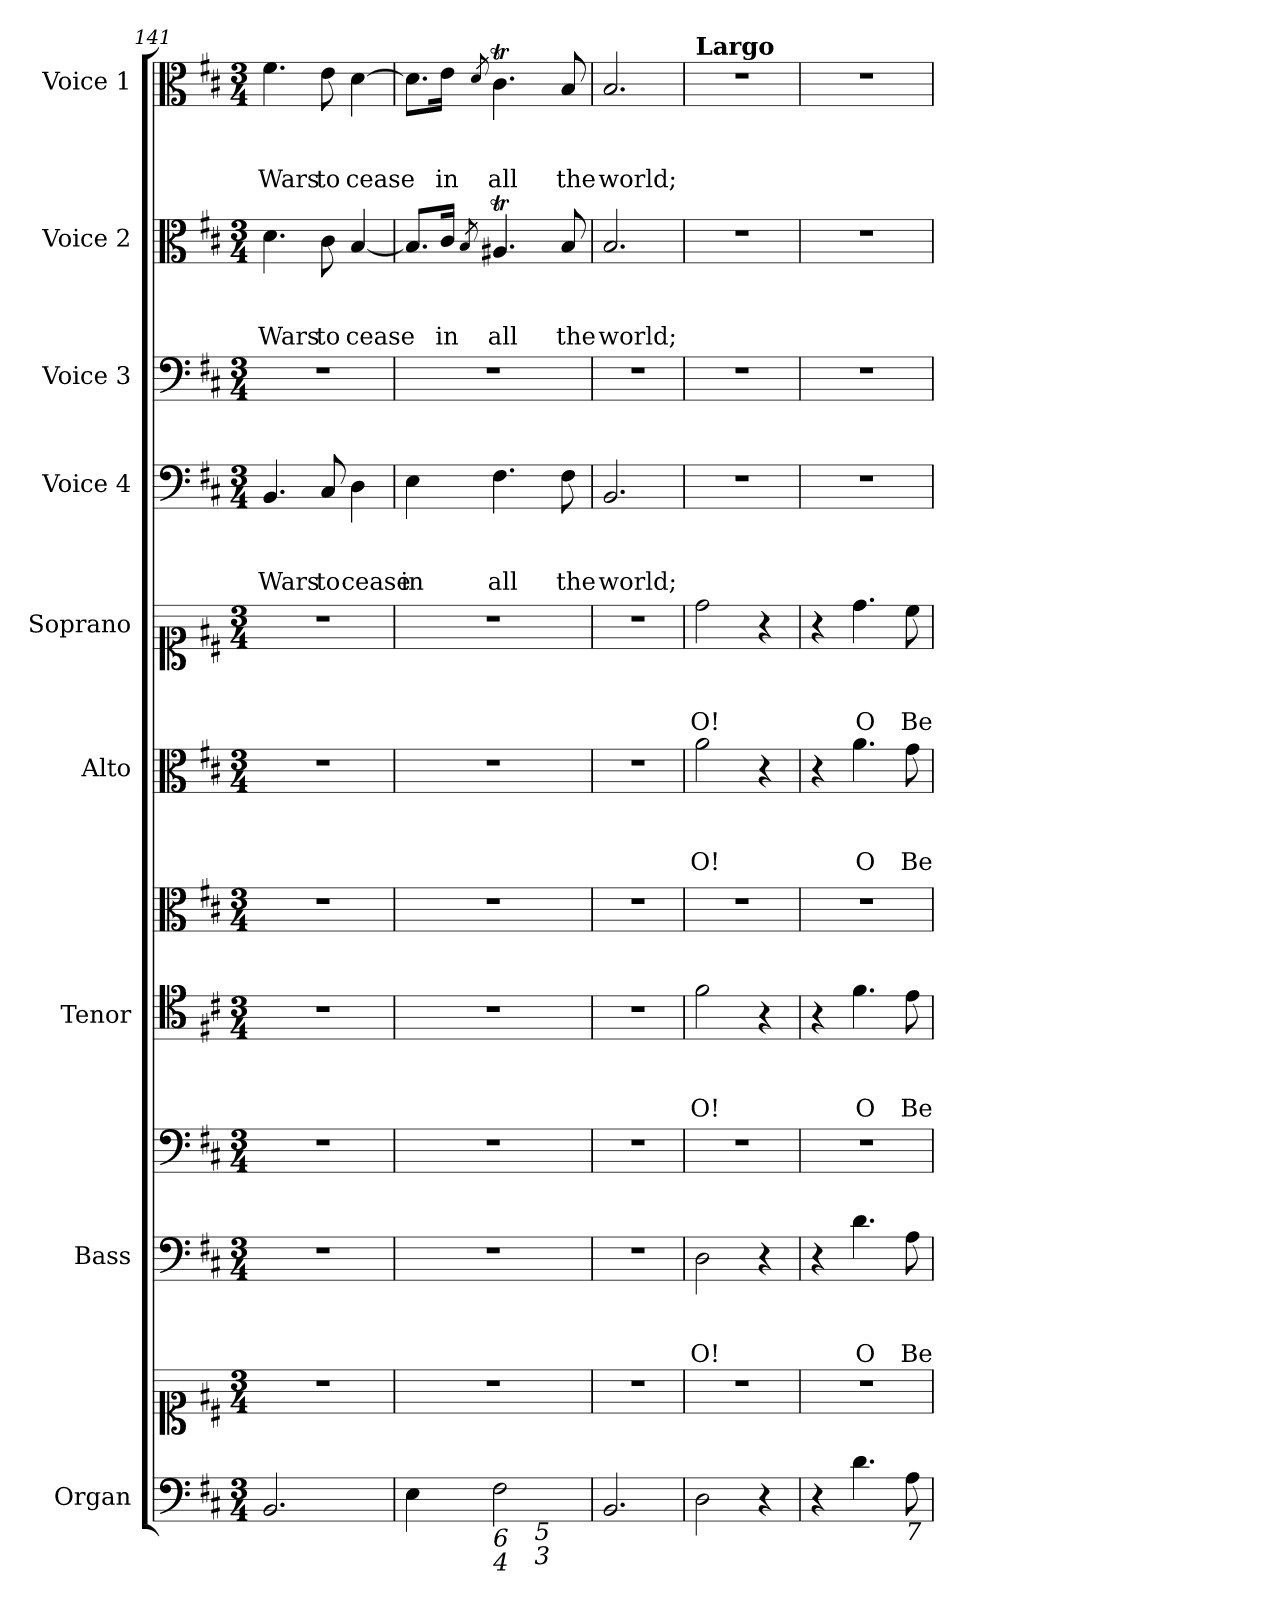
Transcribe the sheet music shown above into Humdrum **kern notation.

**kern	**kern	**kern	**text	**text	**text	**kern	**kern	**text	**text	**text	**kern	**kern	**text	**text	**text	**kern	**text	**text	**text	**kern	**text	**text	**text	**kern	**kern	**text	**text	**text	**kern	**text	**text	**text
*part11	*part11	*part10	*part10	*part10	*part10	*part9	*part8	*part8	*part8	*part8	*part7	*part6	*part6	*part6	*part6	*part5	*part5	*part5	*part5	*part4	*part4	*part4	*part4	*part3	*part2	*part2	*part2	*part2	*part1	*part1	*part1	*part1
*staff12	*staff11	*staff10	*staff10	*staff10	*staff10	*staff9	*staff8	*staff8	*staff8	*staff8	*staff7	*staff6	*staff6	*staff6	*staff6	*staff5	*staff5	*staff5	*staff5	*staff4	*staff4	*staff4	*staff4	*staff3	*staff2	*staff2	*staff2	*staff2	*staff1	*staff1	*staff1	*staff1
*I"Organ	*	*I"Bass	*	*	*	*	*I"Tenor	*	*	*	*	*I"Alto	*	*	*	*I"Soprano	*	*	*	*I"Voice 4	*	*	*	*I"Voice 3	*I"Voice 2	*	*	*	*I"Voice 1	*	*	*
*I'Org.	*	*I'B	*	*	*	*	*I'T	*	*	*	*	*I'A	*	*	*	*I'S	*	*	*	*	*	*	*	*	*	*	*	*	*	*	*	*
*clefF4	*clefC1	*clefF4	*	*	*	*clefF4	*clefC4	*	*	*	*clefC3	*clefC3	*	*	*	*clefC1	*	*	*	*clefF4	*	*	*	*clefF4	*clefC3	*	*	*	*clefC3	*	*	*
*k[f#c#]	*k[f#c#]	*k[f#c#]	*	*	*	*k[f#c#]	*k[f#c#]	*	*	*	*k[f#c#]	*k[f#c#]	*	*	*	*k[f#c#]	*	*	*	*k[f#c#]	*	*	*	*k[f#c#]	*k[f#c#]	*	*	*	*k[f#c#]	*	*	*
*D:	*D:	*D:	*	*	*	*D:	*D:	*	*	*	*D:	*D:	*	*	*	*D:	*	*	*	*D:	*	*	*	*D:	*D:	*	*	*	*D:	*	*	*
*M3/4	*M3/4	*M3/4	*	*	*	*M3/4	*M3/4	*	*	*	*M3/4	*M3/4	*	*	*	*M3/4	*	*	*	*M3/4	*	*	*	*M3/4	*M3/4	*	*	*	*M3/4	*	*	*
=141	=141	=141	=141	=141	=141	=141	=141	=141	=141	=141	=141	=141	=141	=141	=141	=141	=141	=141	=141	=141	=141	=141	=141	=141	=141	=141	=141	=141	=141	=141	=141	=141
!	!	!	!	!	!	!	!	!	!	!	!	!	!	!	!	!	!	!	!	!	!	!	!LO:LY:b	!	!	!	!	!LO:LY:b	!	!	!	!LO:LY:b
2.BB/	2.r	2.r	.	.	.	2.r	2.r	.	.	.	2.r	2.r	.	.	.	2.r	.	.	.	4.BB/	.	.	Wars	2.r	4.d\	.	.	Wars	4.f#\	.	.	Wars
!	!	!	!	!	!	!	!	!	!	!	!	!	!	!	!	!	!	!	!	!	!	!	!LO:LY:b	!	!	!	!	!LO:LY:b	!	!	!	!LO:LY:b
.	.	.	.	.	.	.	.	.	.	.	.	.	.	.	.	.	.	.	.	8C#/	.	.	to	.	8c#\	.	.	to	8e\	.	.	to
!	!	!	!	!	!	!	!	!	!	!	!	!	!	!	!	!	!	!	!	!	!	!	!LO:LY:b	!	!	!	!	!LO:LY:b	!	!	!	!LO:LY:b
.	.	.	.	.	.	.	.	.	.	.	.	.	.	.	.	.	.	.	.	4D\	.	.	cease	.	[4B/	.	.	cease	[4d\	.	.	cease
=142	=142	=142	=142	=142	=142	=142	=142	=142	=142	=142	=142	=142	=142	=142	=142	=142	=142	=142	=142	=142	=142	=142	=142	=142	=142	=142	=142	=142	=142	=142	=142	=142
!LO:TX:b:i:t=7	!	!	!	!	!	!	!	!	!	!	!	!	!	!	!	!	!	!	!	!	!	!	!	!	!	!	!	!	!	!	!	!
!	!	!	!	!	!	!	!	!	!	!	!	!	!	!	!	!	!	!	!	!	!	!	!LO:LY:b	!	!	!	!	!	!	!	!	!
*^	*	*	*	*	*	*	*	*	*	*	*	*	*	*	*	*	*	*	*	*	*	*	*	*	*	*	*	*	*	*	*	*
4E\	2ryy	2.r	2.r	.	.	.	2.r	2.r	.	.	.	2.r	2.r	.	.	.	2.r	.	.	.	4E\	.	.	in	2.r	8.B/L]	.	.	.	8.d\L]	.	.	.
!	!	!	!	!	!	!	!	!	!	!	!	!	!	!	!	!	!	!	!	!	!	!	!	!	!	!	!	!	!LO:LY:b	!	!	!	!LO:LY:b
.	.	.	.	.	.	.	.	.	.	.	.	.	.	.	.	.	.	.	.	.	.	.	.	.	.	16c#/Jk	.	.	in	16e\Jk	.	.	in
.	.	.	.	.	.	.	.	.	.	.	.	.	.	.	.	.	.	.	.	.	.	.	.	.	.	8qB/	.	.	.	8qd/	.	.	.
!LO:TX:b:i:t=6	!	!	!	!	!	!	!	!	!	!	!	!	!	!	!	!	!	!	!	!	!	!	!	!	!	!	!	!	!	!	!	!	!
!LO:TX:b:i:t=4	!	!	!	!	!	!	!	!	!	!	!	!	!	!	!	!	!	!	!	!	!	!	!	!	!	!	!	!	!	!	!	!	!
!	!	!	!	!	!	!	!	!	!	!	!	!	!	!	!	!	!	!	!	!	!	!	!	!LO:LY:b	!	!	!	!	!LO:LY:b	!	!	!	!LO:LY:b
2F#\	.	.	.	.	.	.	.	.	.	.	.	.	.	.	.	.	.	.	.	.	4.F#\	.	.	all	.	4.A#Xt/	.	.	all	4.c#t\	.	.	all
!	!LO:TX:b:i:t=5	!	!	!	!	!	!	!	!	!	!	!	!	!	!	!	!	!	!	!	!	!	!	!	!	!	!	!	!	!	!	!	!
!	!LO:TX:b:i:t=3	!	!	!	!	!	!	!	!	!	!	!	!	!	!	!	!	!	!	!	!	!	!	!	!	!	!	!	!	!	!	!	!
.	4ryy	.	.	.	.	.	.	.	.	.	.	.	.	.	.	.	.	.	.	.	.	.	.	.	.	.	.	.	.	.	.	.	.
!	!	!	!	!	!	!	!	!	!	!	!	!	!	!	!	!	!	!	!	!	!	!	!	!LO:LY:b	!	!	!	!	!LO:LY:b	!	!	!	!LO:LY:b
.	.	.	.	.	.	.	.	.	.	.	.	.	.	.	.	.	.	.	.	.	8F#\	.	.	the	.	8B/	.	.	the	8B/	.	.	the
=143	=143	=143	=143	=143	=143	=143	=143	=143	=143	=143	=143	=143	=143	=143	=143	=143	=143	=143	=143	=143	=143	=143	=143	=143	=143	=143	=143	=143	=143	=143	=143	=143	=143
!	!	!	!	!	!	!	!	!	!	!	!	!	!	!	!	!	!	!	!	!	!	!	!	!LO:LY:b	!	!	!	!	!LO:LY:b	!	!	!	!LO:LY:b
*v	*v	*	*	*	*	*	*	*	*	*	*	*	*	*	*	*	*	*	*	*	*	*	*	*	*	*	*	*	*	*	*	*	*
2.BB/	2.r	2.r	.	.	.	2.r	2.r	.	.	.	2.r	2.r	.	.	.	2.r	.	.	.	2.BB/	.	.	world;	2.r	2.B/	.	.	world;	2.B/	.	.	world;
=144	=144	=144	=144	=144	=144	=144	=144	=144	=144	=144	=144	=144	=144	=144	=144	=144	=144	=144	=144	=144	=144	=144	=144	=144	=144	=144	=144	=144	=144	=144	=144	=144
*	*	*	*	*	*	*	*	*	*	*	*	*	*	*	*	*	*	*	*	*	*	*	*	*	*	*	*	*	*MM80	*	*	*
!	!	!	!	!	!	!	!	!	!	!	!	!	!	!	!	!	!	!	!	!	!	!	!	!	!	!	!	!	!LO:TX:a:B:t=Largo	!	!	!
!	!	!	!	!	!LO:LY:b	!	!	!	!	!LO:LY:b	!	!	!	!	!LO:LY:b	!	!	!	!LO:LY:b	!	!	!	!	!	!	!	!	!	!	!	!	!
2D\	2.r	2D\	.	.	O!	2.r	2f#\	.	.	O!	2.r	2a\	.	.	O!	2dd\	.	.	O!	2.r	.	.	.	2.r	2.r	.	.	.	2.r	.	.	.
4r	.	4r	.	.	.	.	4r	.	.	.	.	4r	.	.	.	4r	.	.	.	.	.	.	.	.	.	.	.	.	.	.	.	.
=145	=145	=145	=145	=145	=145	=145	=145	=145	=145	=145	=145	=145	=145	=145	=145	=145	=145	=145	=145	=145	=145	=145	=145	=145	=145	=145	=145	=145	=145	=145	=145	=145
4r	2.r	4r	.	.	.	2.r	4r	.	.	.	2.r	4r	.	.	.	4r	.	.	.	2.r	.	.	.	2.r	2.r	.	.	.	2.r	.	.	.
!	!	!	!	!	!LO:LY:b	!	!	!	!	!LO:LY:b	!	!	!	!	!LO:LY:b	!	!	!	!LO:LY:b	!	!	!	!	!	!	!	!	!	!	!	!	!
4.d\	.	4.d\	.	.	O	.	4.f#\	.	.	O	.	4.a\	.	.	O	4.dd\	.	.	O	.	.	.	.	.	.	.	.	.	.	.	.	.
!LO:TX:b:i:t=7	!	!	!	!	!	!	!	!	!	!	!	!	!	!	!	!	!	!	!	!	!	!	!	!	!	!	!	!	!	!	!	!
!	!	!	!	!	!LO:LY:b	!	!	!	!	!LO:LY:b	!	!	!	!	!LO:LY:b	!	!	!	!LO:LY:b	!	!	!	!	!	!	!	!	!	!	!	!	!
8A\	.	8A\	.	.	Be-	.	8e\	.	.	Be-	.	8g\	.	.	Be-	8cc#\	.	.	Be-	.	.	.	.	.	.	.	.	.	.	.	.	.
=	=	=	=	=	=	=	=	=	=	=	=	=	=	=	=	=	=	=	=	=	=	=	=	=	=	=	=	=	=	=	=	=
*-	*-	*-	*-	*-	*-	*-	*-	*-	*-	*-	*-	*-	*-	*-	*-	*-	*-	*-	*-	*-	*-	*-	*-	*-	*-	*-	*-	*-	*-	*-	*-	*-
